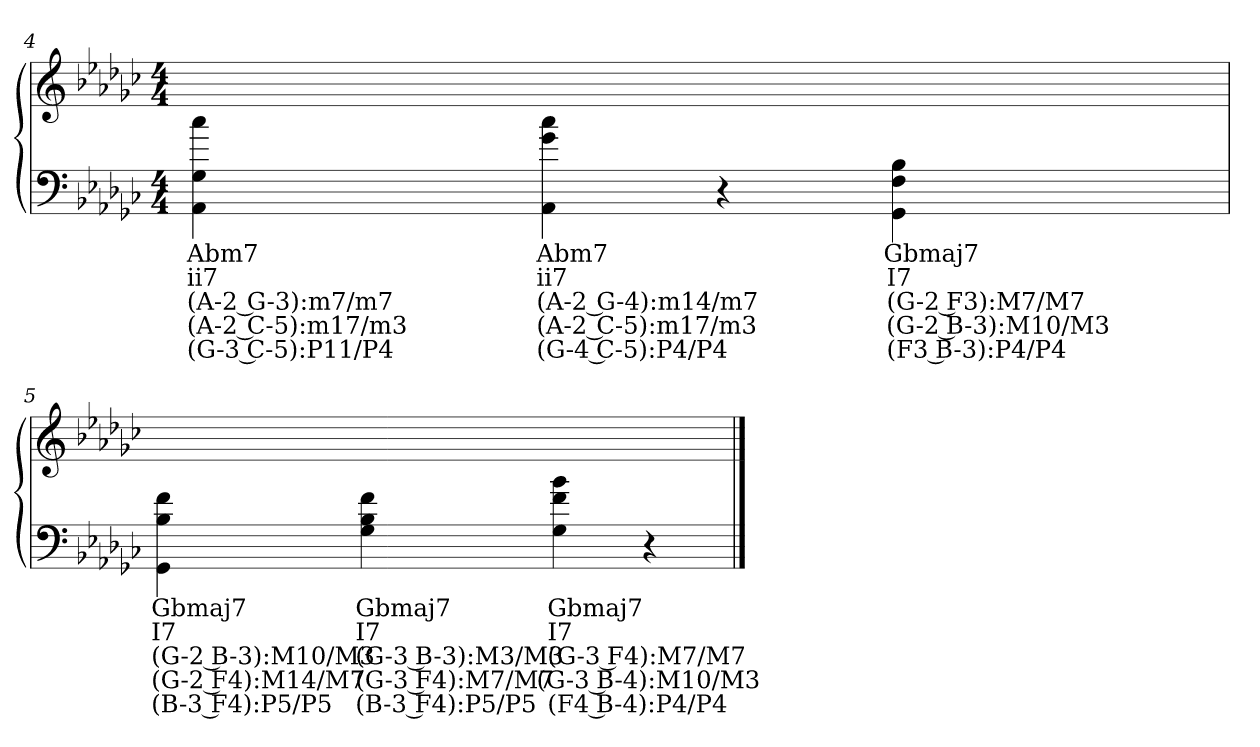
**kern	**text	**text	**text	**text	**text	**kern
*part2	*part2	*part2	*part2	*part2	*part2	*part1
*staff2	*staff2	*staff2	*staff2	*staff2	*staff2	*staff1
*clefF4	*	*	*	*	*	*clefG2
*k[b-e-a-d-g-c-]	*	*	*	*	*	*k[b-e-a-d-g-c-]
*G-:	*	*	*	*	*	*G-:
*M4/4	*	*	*	*	*	*M4/4
=4	=4	=4	=4	=4	=4	=4
4AA- 4G- 4cc-	Abm7	ii7	(A-2 G-3):m7/m7	(A-2 C-5):m17/m3	(G-3 C-5):P11/P4	1ryy
4AA- 4g- 4cc-	Abm7	ii7	(A-2 G-4):m14/m7	(A-2 C-5):m17/m3	(G-4 C-5):P4/P4	.
4r	.	.	.	.	.	.
4GG- 4F 4B-	Gbmaj7	I7	(G-2 F3):M7/M7	(G-2 B-3):M10/M3	(F3 B-3):P4/P4	.
=5	=5	=5	=5	=5	=5	=5
4GG- 4B- 4f	Gbmaj7	I7	(G-2 B-3):M10/M3	(G-2 F4):M14/M7	(B-3 F4):P5/P5	1ryy
4G- 4B- 4f	Gbmaj7	I7	(G-3 B-3):M3/M3	(G-3 F4):M7/M7	(B-3 F4):P5/P5	.
4G- 4f 4b-	Gbmaj7	I7	(G-3 F4):M7/M7	(G-3 B-4):M10/M3	(F4 B-4):P4/P4	.
4r	.	.	.	.	.	.
==	==	==	==	==	==	==
*-	*-	*-	*-	*-	*-	*-
